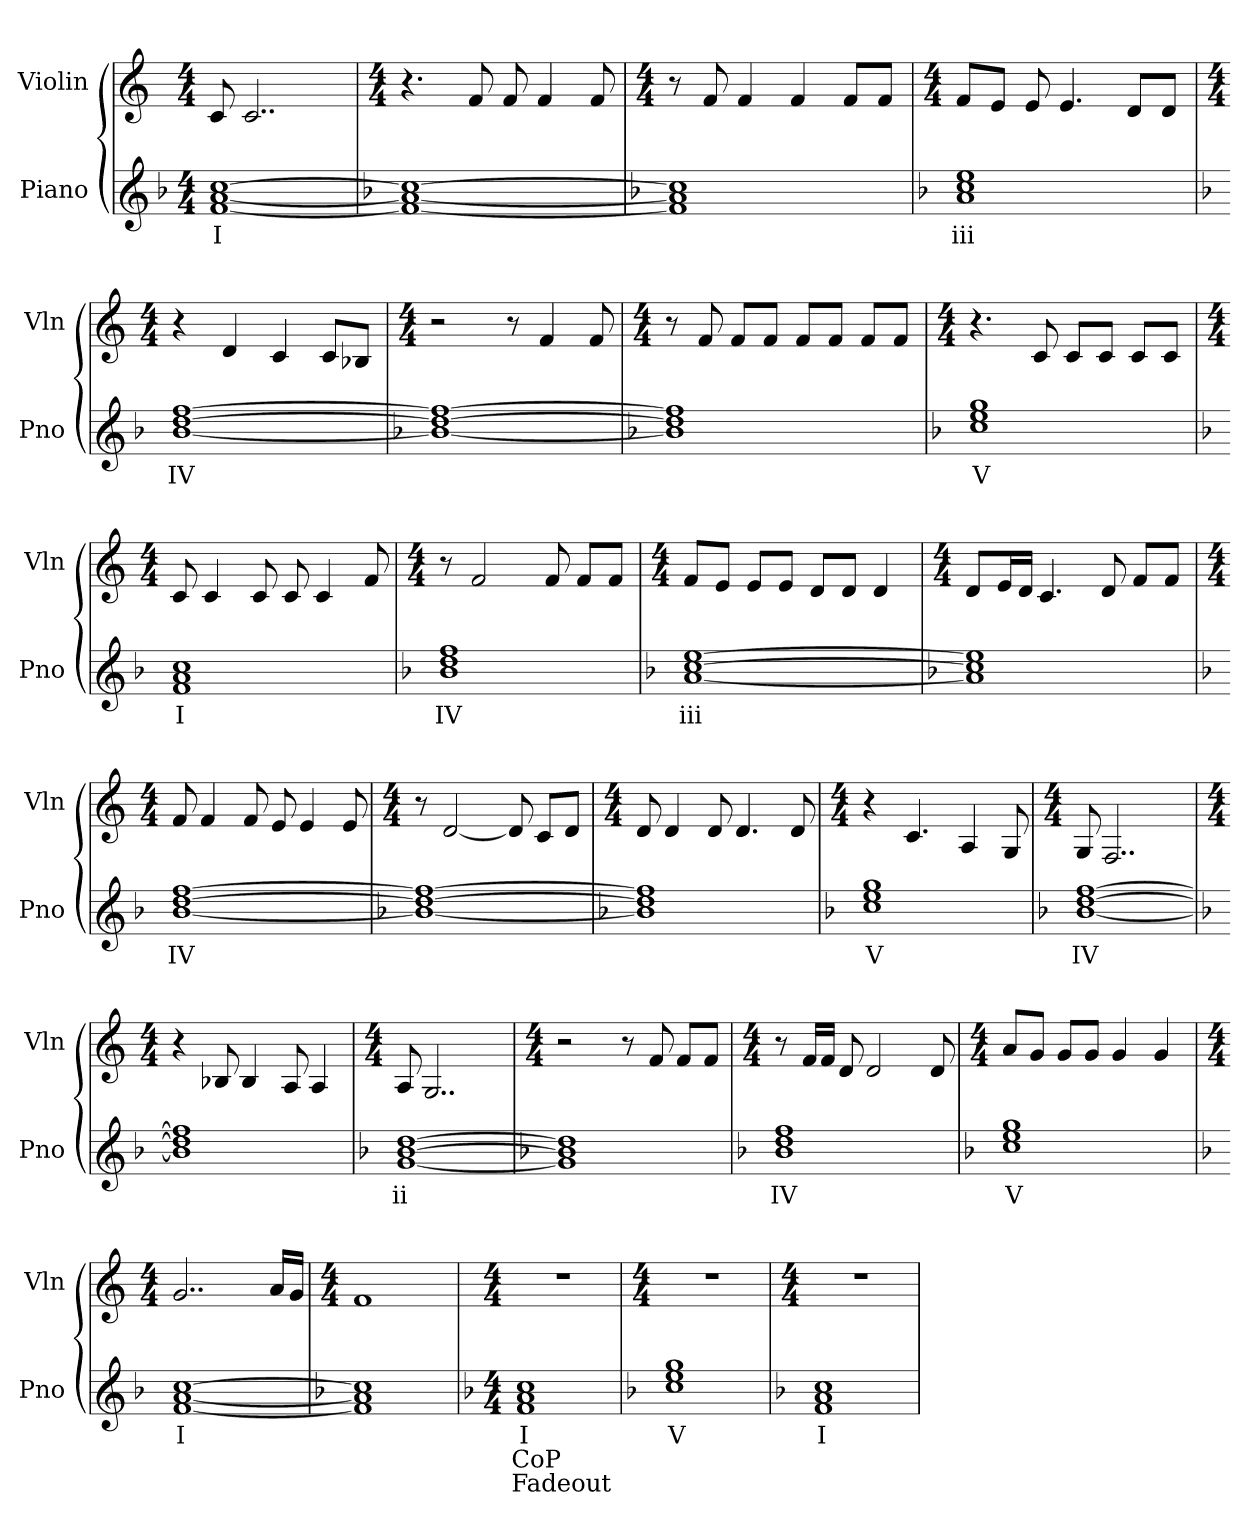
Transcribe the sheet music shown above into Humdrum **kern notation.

**kern	**text	**text	**text	**kern
*part2	*part2	*part2	*part2	*part1
*staff2	*staff2	*staff2	*staff2	*staff1
*I"Piano	*	*	*	*I"Violin
*I'Pno	*	*	*	*I'Vln
*k[b-]	*	*	*	*
*F:	*	*	*	*
*M4/4	*	*	*	*M4/4
=	=	=	=	=
[1f [1a [1cc	I	.	.	8c
.	.	.	.	2..c
=	=	=	=	=
*k[b-]	*	*	*	*
*F:	*	*	*	*
*	*	*	*	*M4/4
1f_ 1a_ 1cc_	.	.	.	4.r
.	.	.	.	8f
.	.	.	.	8f
.	.	.	.	4f
.	.	.	.	8f
=	=	=	=	=
*k[b-]	*	*	*	*
*F:	*	*	*	*
*	*	*	*	*M4/4
1f] 1a] 1cc]	.	.	.	8r
.	.	.	.	8f
.	.	.	.	4f
.	.	.	.	4f
.	.	.	.	8fL
.	.	.	.	8fJ
=	=	=	=	=
*k[b-]	*	*	*	*
*F:	*	*	*	*
*	*	*	*	*M4/4
1a 1cc 1ee	iii	.	.	8fL
.	.	.	.	8eJ
.	.	.	.	8e
.	.	.	.	4.e
.	.	.	.	8dL
.	.	.	.	8dJ
=	=	=	=	=
*k[b-]	*	*	*	*
*F:	*	*	*	*
*	*	*	*	*M4/4
[1b- [1dd [1ff	IV	.	.	4r
.	.	.	.	4d
.	.	.	.	4c
.	.	.	.	8cL
.	.	.	.	8B-XJ
=	=	=	=	=
*k[b-]	*	*	*	*
*F:	*	*	*	*
*	*	*	*	*M4/4
1b-_ 1dd_ 1ff_	.	.	.	2r
.	.	.	.	8r
.	.	.	.	4f
.	.	.	.	8f
=	=	=	=	=
*k[b-]	*	*	*	*
*F:	*	*	*	*
*	*	*	*	*M4/4
1b-] 1dd] 1ff]	.	.	.	8r
.	.	.	.	8f
.	.	.	.	8fL
.	.	.	.	8fJ
.	.	.	.	8fL
.	.	.	.	8fJ
.	.	.	.	8fL
.	.	.	.	8fJ
=	=	=	=	=
*k[b-]	*	*	*	*
*F:	*	*	*	*
*	*	*	*	*M4/4
1cc 1ee 1gg	V	.	.	4.r
.	.	.	.	8c
.	.	.	.	8cL
.	.	.	.	8cJ
.	.	.	.	8cL
.	.	.	.	8cJ
=	=	=	=	=
*k[b-]	*	*	*	*
*F:	*	*	*	*
*	*	*	*	*M4/4
1f 1a 1cc	I	.	.	8c
.	.	.	.	4c
.	.	.	.	8c
.	.	.	.	8c
.	.	.	.	4c
.	.	.	.	8f
=	=	=	=	=
*k[b-]	*	*	*	*
*F:	*	*	*	*
*	*	*	*	*M4/4
1b- 1dd 1ff	IV	.	.	8r
.	.	.	.	2f
.	.	.	.	8f
.	.	.	.	8fL
.	.	.	.	8fJ
=	=	=	=	=
*k[b-]	*	*	*	*
*F:	*	*	*	*
*	*	*	*	*M4/4
[1a [1cc [1ee	iii	.	.	8fL
.	.	.	.	8eJ
.	.	.	.	8eL
.	.	.	.	8eJ
.	.	.	.	8dL
.	.	.	.	8dJ
.	.	.	.	4d
=	=	=	=	=
*k[b-]	*	*	*	*
*F:	*	*	*	*
*	*	*	*	*M4/4
1a] 1cc] 1ee]	.	.	.	8dL
.	.	.	.	16eL
.	.	.	.	16dJJ
.	.	.	.	4.c
.	.	.	.	8d
.	.	.	.	8fL
.	.	.	.	8fJ
=	=	=	=	=
*k[b-]	*	*	*	*
*F:	*	*	*	*
*	*	*	*	*M4/4
[1b- [1dd [1ff	IV	.	.	8f
.	.	.	.	4f
.	.	.	.	8f
.	.	.	.	8e
.	.	.	.	4e
.	.	.	.	8e
=	=	=	=	=
*k[b-]	*	*	*	*
*F:	*	*	*	*
*	*	*	*	*M4/4
1b-_ 1dd_ 1ff_	.	.	.	8r
.	.	.	.	[2d
.	.	.	.	8d]
.	.	.	.	8cL
.	.	.	.	8dJ
=	=	=	=	=
*k[b-]	*	*	*	*
*F:	*	*	*	*
*	*	*	*	*M4/4
1b-] 1dd] 1ff]	.	.	.	8d
.	.	.	.	4d
.	.	.	.	8d
.	.	.	.	4.d
.	.	.	.	8d
=	=	=	=	=
*k[b-]	*	*	*	*
*F:	*	*	*	*
*	*	*	*	*M4/4
1cc 1ee 1gg	V	.	.	4r
.	.	.	.	4.c
.	.	.	.	4A
.	.	.	.	8G
=	=	=	=	=
*k[b-]	*	*	*	*
*F:	*	*	*	*
*	*	*	*	*M4/4
[1b- [1dd [1ff	IV	.	.	8G
.	.	.	.	2..F
=	=	=	=	=
*k[b-]	*	*	*	*
*F:	*	*	*	*
*	*	*	*	*M4/4
1b-] 1dd] 1ff]	.	.	.	4r
.	.	.	.	8B-X
.	.	.	.	4B-
.	.	.	.	8A
.	.	.	.	4A
=	=	=	=	=
*k[b-]	*	*	*	*
*F:	*	*	*	*
*	*	*	*	*M4/4
[1g [1b- [1dd	ii	.	.	8A
.	.	.	.	2..G
=	=	=	=	=
*k[b-]	*	*	*	*
*F:	*	*	*	*
*	*	*	*	*M4/4
1g] 1b-] 1dd]	.	.	.	2r
.	.	.	.	8r
.	.	.	.	8f
.	.	.	.	8fL
.	.	.	.	8fJ
=	=	=	=	=
*k[b-]	*	*	*	*
*F:	*	*	*	*
*	*	*	*	*M4/4
1b- 1dd 1ff	IV	.	.	8r
.	.	.	.	16fLL
.	.	.	.	16fJJ
.	.	.	.	8d
.	.	.	.	2d
.	.	.	.	8d
=	=	=	=	=
*k[b-]	*	*	*	*
*F:	*	*	*	*
*	*	*	*	*M4/4
1cc 1ee 1gg	V	.	.	8aL
.	.	.	.	8gJ
.	.	.	.	8gL
.	.	.	.	8gJ
.	.	.	.	4g
.	.	.	.	4g
=	=	=	=	=
*k[b-]	*	*	*	*
*F:	*	*	*	*
*	*	*	*	*M4/4
[1f [1a [1cc	I	.	.	2..g
.	.	.	.	16aLL
.	.	.	.	16gJJ
=	=	=	=	=
*k[b-]	*	*	*	*
*F:	*	*	*	*
*	*	*	*	*M4/4
1f] 1a] 1cc]	.	.	.	1f
=	=	=	=	=
*k[b-]	*	*	*	*
*F:	*	*	*	*
*M4/4	*	*	*	*M4/4
1f 1a 1cc	I	CoP	Fadeout	1r
=	=	=	=	=
*k[b-]	*	*	*	*
*F:	*	*	*	*
*	*	*	*	*M4/4
1cc 1ee 1gg	V	.	.	1r
=	=	=	=	=
*k[b-]	*	*	*	*
*F:	*	*	*	*
*	*	*	*	*M4/4
1f 1a 1cc	I	.	.	1r
=	=	=	=	=
*-	*-	*-	*-	*-
